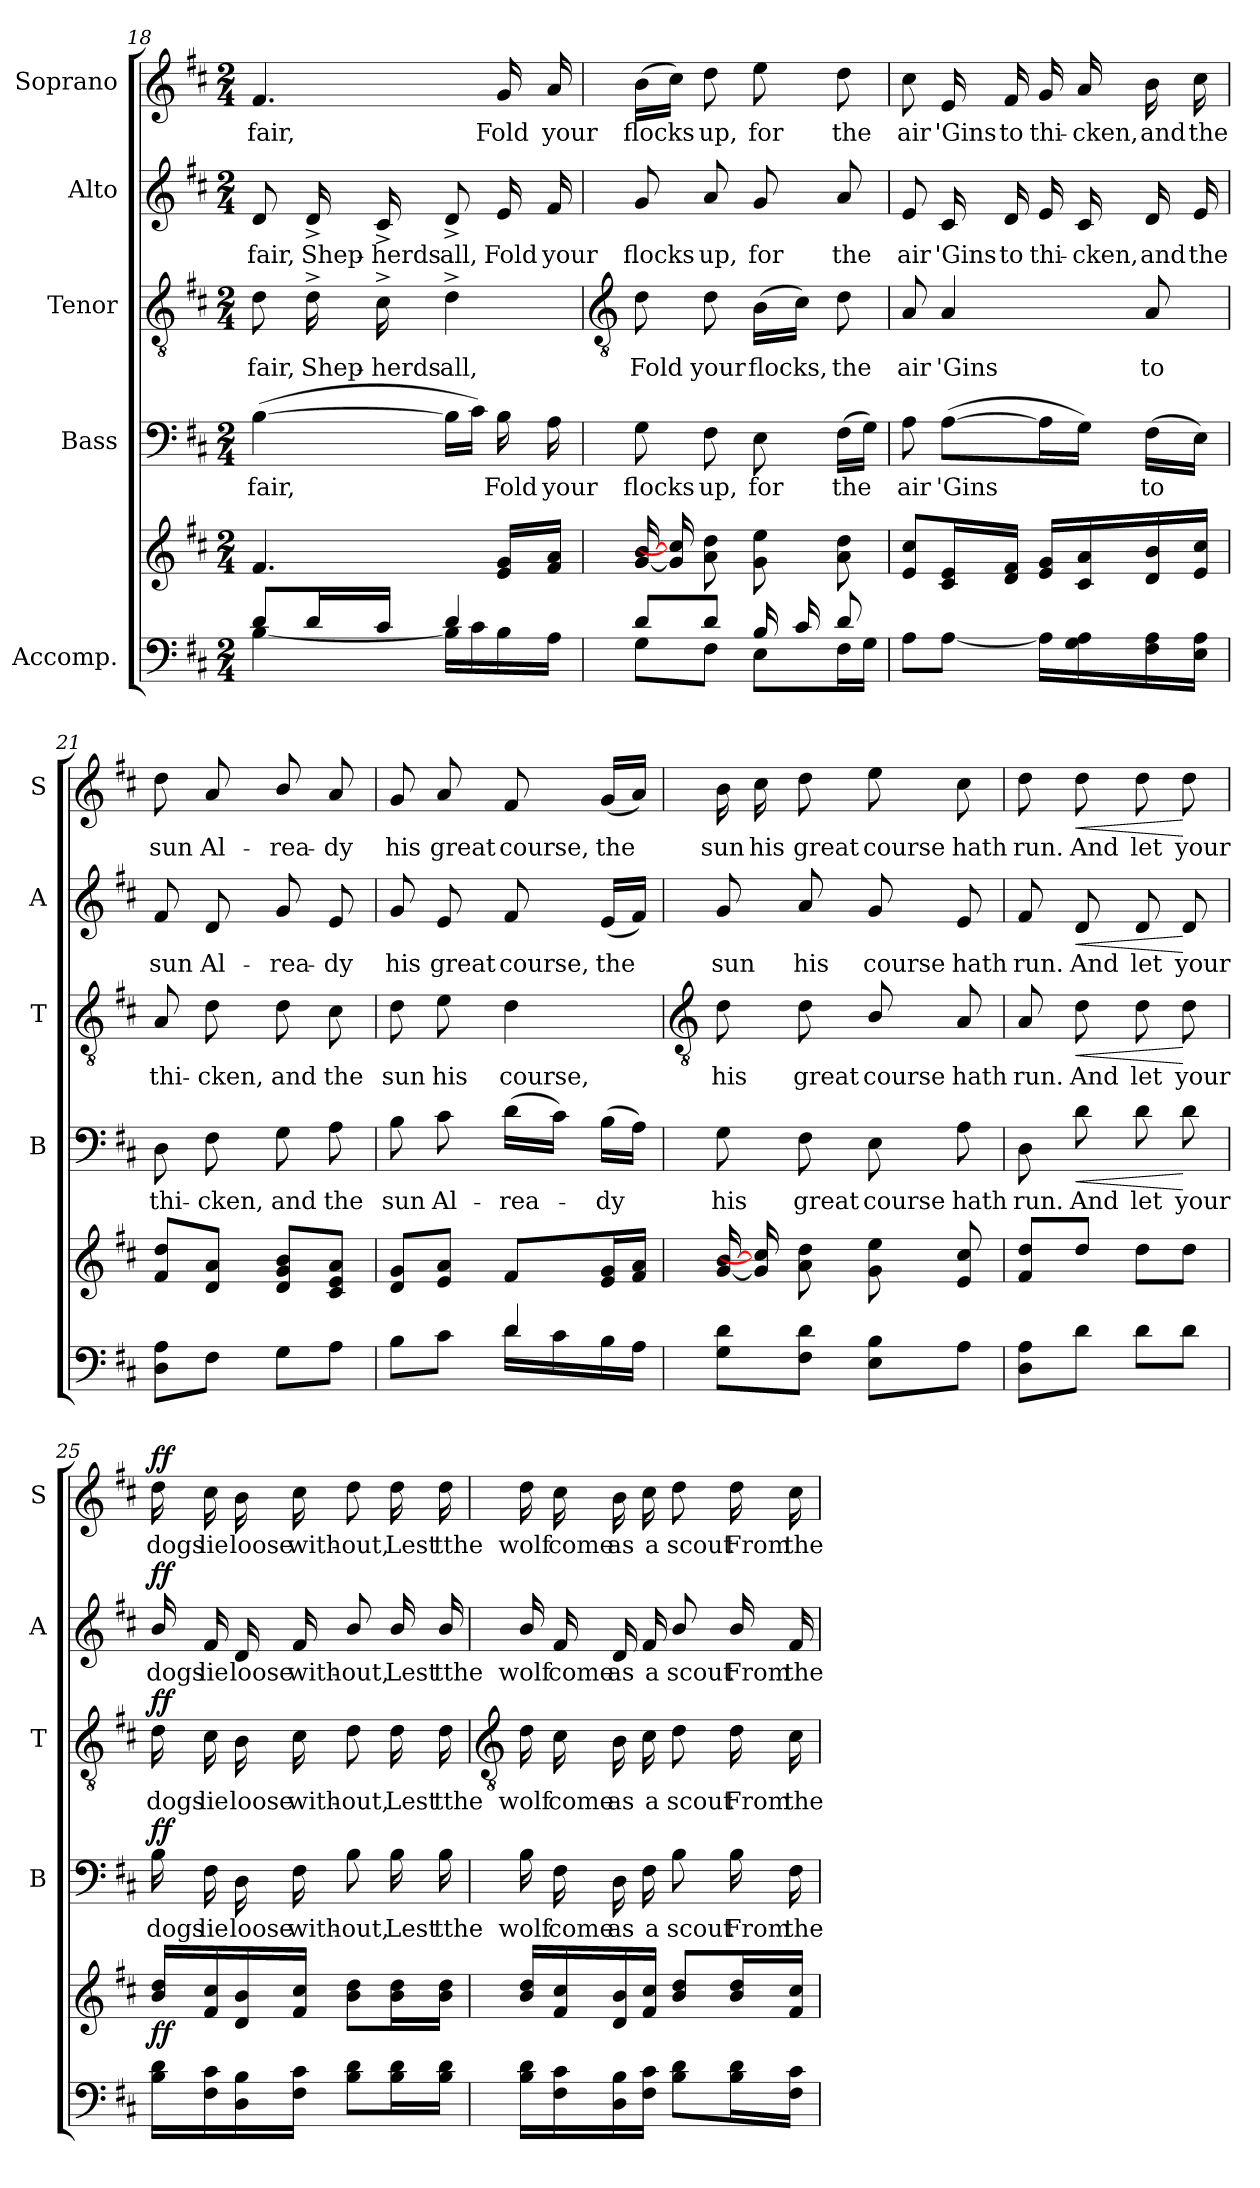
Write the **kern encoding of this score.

**kern	**kern	**dynam	**kern	**text	**dynam	**kern	**text	**dynam	**kern	**text	**dynam	**kern	**text	**dynam
*part5	*part5	*part5	*part4	*part4	*part4	*part3	*part3	*part3	*part2	*part2	*part2	*part1	*part1	*part1
*staff6	*staff5	*staff5/6	*staff4	*staff4	*staff4	*staff3	*staff3	*staff3	*staff2	*staff2	*staff2	*staff1	*staff1	*staff1
*I"Accomp.	*	*	*I"Bass	*	*	*I"Tenor	*	*	*I"Alto	*	*	*I"Soprano	*	*
*	*	*	*I'B	*	*	*I'T	*	*	*I'A	*	*	*I'S	*	*
*clefF4	*clefG2	*	*clefF4	*	*	*clefGv2	*	*	*clefG2	*	*	*clefG2	*	*
*k[f#c#]	*k[f#c#]	*	*k[f#c#]	*	*	*k[f#c#]	*	*	*k[f#c#]	*	*	*k[f#c#]	*	*
*D:	*D:	*	*D:	*	*	*D:	*	*	*D:	*	*	*D:	*	*
*M2/4	*M2/4	*	*M2/4	*	*	*M2/4	*	*	*M2/4	*	*	*M2/4	*	*
=18	=18	=18	=18	=18	=18	=18	=18	=18	=18	=18	=18	=18	=18	=18
*^	*	*	*	*	*	*	*	*	*	*	*	*	*	*
!	!	!	!	!	!LO:LY:b	!	!	!LO:LY:b	!	!	!LO:LY:b	!	!	!LO:LY:b	!
8d/L	[4B\	4.f#	.	(>[4B	fair,	.	8d	fair,	.	8d	fair,	.	4.f#	fair,	.
!	!	!	!	!	!	!	!	!LO:LY:b	!	!	!LO:LY:b	!	!	!	!
16d/L	.	.	.	.	.	.	16d^	Shep-	.	16d^	Shep-	.	.	.	.
!	!	!	!	!	!	!	!	!LO:LY:b	!	!	!LO:LY:b	!	!	!	!
16c#/JJ	.	.	.	.	.	.	16c#^	-herds	.	16c#^	-herds	.	.	.	.
!	!	!	!	!	!	!	!	!LO:LY:b	!	!	!LO:LY:b	!	!	!	!
4d/	16B\LL]	.	.	16BLL]	.	.	4d^	all,	.	8d^	all,	.	.	.	.
.	16c#\	.	.	16c#JJ)	.	.	.	.	.	.	.	.	.	.	.
!	!	!	!	!	!LO:LY:b	!	!	!	!	!	!LO:LY:b	!	!	!LO:LY:b	!
.	16B\	16e 16gLL	.	16B	Fold	.	.	.	.	16e	Fold	.	16g	Fold	.
!	!	!	!	!	!LO:LY:b	!	!	!	!	!	!LO:LY:b	!	!	!LO:LY:b	!
.	16A\JJ	16f# 16aJJ	.	16A	your	.	.	.	.	16f#	your	.	16a	your	.
!!LO:LB:g=z
=19	=19	=19	=19	=19	=19	=19	=19	=19	=19	=19	=19	=19	=19	=19	=19
*	*	*	*	*	*	*	*clefGv2	*	*	*	*	*	*	*	*
!	!	!	!	!	!LO:LY:b	!	!	!LO:LY:b	!	!	!LO:LY:b	!	!	!LO:LY:b	!
8d/L	8G\L	[16g [16bLL	.	8G	flocks	.	8d	Fold	.	8g	flocks	.	(>16bLL	flocks	.
.	.	16g] 16cc#]	.	.	.	.	.	.	.	.	.	.	16cc#JJ)	.	.
!	!	!	!	!	!LO:LY:b	!	!	!LO:LY:b	!	!	!LO:LY:b	!	!	!LO:LY:b	!
8d/J	8F#\J	8a 8ddJ	.	8F#	up,	.	8d	your	.	8a	up,	.	8dd	up,	.
!	!	!	!	!	!LO:LY:b	!	!	!LO:LY:b	!	!	!LO:LY:b	!	!	!LO:LY:b	!
16B/LL	8E\L	8g 8eeL	.	8E	for	.	(>16BLL	flocks,	.	8g	for	.	8ee	for	.
16c#/	.	.	.	.	.	.	16c#JJ)	.	.	.	.	.	.	.	.
!	!	!	!	!	!LO:LY:b	!	!	!LO:LY:b	!	!	!LO:LY:b	!	!	!LO:LY:b	!
8d/J	16F#\L	8a 8ddJ	.	(>16F#LL	the	.	8d	the	.	8a	the	.	8dd	the	.
.	16G\JJ	.	.	16GJJ)	.	.	.	.	.	.	.	.	.	.	.
=20	=20	=20	=20	=20	=20	=20	=20	=20	=20	=20	=20	=20	=20	=20	=20
!LO:N:vis=1	!	!	!	!	!LO:LY:b	!	!	!LO:LY:b	!	!	!LO:LY:b	!	!	!LO:LY:b	!
2ryy	8A\L	8e 8cc#L	.	8A	air	.	8A	air	.	8e	air	.	8cc#	air	.
!	!	!	!	!	!LO:LY:b	!	!	!LO:LY:b	!	!	!LO:LY:b	!	!	!LO:LY:b	!
.	[8A\J	16c# 16eL	.	(>[8AL	'Gins	.	4A	'Gins	.	16c#	'Gins	.	16e	'Gins	.
!	!	!	!	!	!	!	!	!	!	!	!LO:LY:b	!	!	!LO:LY:b	!
.	.	16d 16f#JJ	.	.	.	.	.	.	.	16d	to	.	16f#	to	.
!	!	!	!	!	!	!	!	!	!	!	!LO:LY:b	!	!	!LO:LY:b	!
.	16A\LL]	16e 16gLL	.	16AL]	.	.	.	.	.	16e	thi-	.	16g	thi-	.
!	!	!	!	!	!	!	!	!	!	!	!LO:LY:b	!	!	!LO:LY:b	!
.	16G\ 16A\	16c# 16a	.	16GJJ)	.	.	.	.	.	16c#	-cken,	.	16a	-cken,	.
!	!	!	!	!	!LO:LY:b	!	!	!LO:LY:b	!	!	!LO:LY:b	!	!	!LO:LY:b	!
.	16F#\ 16A\	16d 16b	.	(>16F#LL	to	.	8A	to	.	16d	and	.	16b	and	.
!	!	!	!	!	!	!	!	!	!	!	!LO:LY:b	!	!	!LO:LY:b	!
.	16E\ 16A\JJ	16e 16cc#JJ	.	16EJJ)	.	.	.	.	.	16e	the	.	16cc#	the	.
=21	=21	=21	=21	=21	=21	=21	=21	=21	=21	=21	=21	=21	=21	=21	=21
!LO:N:vis=1	!	!	!	!	!LO:LY:b	!	!	!LO:LY:b	!	!	!LO:LY:b	!	!	!LO:LY:b	!
2ryy	8D\ 8A\L	8f# 8ddL	.	8D	thi-	.	8A	thi-	.	8f#	sun	.	8dd	sun	.
!	!	!	!	!	!LO:LY:b	!	!	!LO:LY:b	!	!	!LO:LY:b	!	!	!LO:LY:b	!
.	8F#\J	8d 8aJ	.	8F#	-cken,	.	8d	-cken,	.	8d	Al-	.	8a	Al-	.
!	!	!	!	!	!LO:LY:b	!	!	!LO:LY:b	!	!	!LO:LY:b	!	!	!LO:LY:b	!
.	8G\L	8d/ 8g/ 8b/L	.	8G	and	.	8d	and	.	8g	-rea-	.	8b/	-rea-	.
!	!	!	!	!	!LO:LY:b	!	!	!LO:LY:b	!	!	!LO:LY:b	!	!	!LO:LY:b	!
.	8A\J	8c# 8e 8aJ	.	8A	the	.	8c#	the	.	8e	-dy	.	8a	-dy	.
=22	=22	=22	=22	=22	=22	=22	=22	=22	=22	=22	=22	=22	=22	=22	=22
!	!	!	!	!	!LO:LY:b	!	!	!LO:LY:b	!	!	!LO:LY:b	!	!	!LO:LY:b	!
4ryy	8B\L	8d 8gL	.	8B	sun	.	8d	sun	.	8g	his	.	8g	his	.
!	!	!	!	!	!LO:LY:b	!	!	!LO:LY:b	!	!	!LO:LY:b	!	!	!LO:LY:b	!
.	8c#\J	8e 8aJ	.	8c#	Al-	.	8e	his	.	8e	great	.	8a	great	.
!	!	!	!	!	!LO:LY:b	!	!	!LO:LY:b	!	!	!LO:LY:b	!	!	!LO:LY:b	!
4d/	16d\LL	8f#L	.	(>16dLL	-rea-	.	4d	course,	.	8f#	course,	.	8f#	course,	.
.	16c#\	.	.	16c#JJ)	.	.	.	.	.	.	.	.	.	.	.
!	!	!	!	!	!LO:LY:b	!	!	!	!	!	!LO:LY:b	!	!	!LO:LY:b	!
.	16B\	16e 16gL	.	(>16BLL	dy	.	.	.	.	(<16eLL	the	.	(<16gLL	the	.
.	16A\JJ	16f# 16aJJ	.	16AJJ)	.	.	.	.	.	16f#JJ)	.	.	16aJJ)	.	.
*v	*v	*	*	*	*	*	*	*	*	*	*	*	*	*	*
!!LO:LB:g=z
=23	=23	=23	=23	=23	=23	=23	=23	=23	=23	=23	=23	=23	=23	=23
*	*	*	*	*	*	*clefGv2	*	*	*	*	*	*	*	*
*^	*	*	*	*	*	*	*	*	*	*	*	*	*	*
!	!	!	!	!	!LO:LY:b	!	!	!LO:LY:b	!	!	!LO:LY:b	!	!	!LO:LY:b	!
*v	*v	*	*	*	*	*	*	*	*	*	*	*	*	*	*
8G 8dL	[16g [16bLL	.	8G	his	.	8d	his	.	8g	sun	.	16b	sun	.
!	!	!	!	!	!	!	!	!	!	!	!	!	!LO:LY:b	!
.	16g] 16cc#]	.	.	.	.	.	.	.	.	.	.	16cc#	his	.
!	!	!	!	!LO:LY:b	!	!	!LO:LY:b	!	!	!LO:LY:b	!	!	!LO:LY:b	!
8F# 8dJ	8a 8ddJ	.	8F#	great	.	8d	great	.	8a	his	.	8dd	great	.
!	!	!	!	!LO:LY:b	!	!	!LO:LY:b	!	!	!LO:LY:b	!	!	!LO:LY:b	!
8E 8BL	8g 8eeL	.	8E	course	.	8B/	course	.	8g	course	.	8ee	course	.
!	!	!	!	!LO:LY:b	!	!	!LO:LY:b	!	!	!LO:LY:b	!	!	!LO:LY:b	!
8AJ	8e 8cc#J	.	8A	hath	.	8A	hath	.	8e	hath	.	8cc#	hath	.
=24	=24	=24	=24	=24	=24	=24	=24	=24	=24	=24	=24	=24	=24	=24
!	!	!	!	!LO:LY:b	!	!	!LO:LY:b	!	!	!LO:LY:b	!	!	!LO:LY:b	!
8D 8AL	8f# 8ddL	.	8D	run.	.	8A	run.	.	8f#	run.	.	8dd	run.	.
!	!	!	!	!LO:LY:b	!LO:HP:b	!	!LO:LY:b	!LO:HP:b	!	!LO:LY:b	!LO:HP:b	!	!LO:LY:b	!LO:HP:b
8dJ	8ddJ	.	8d	And	<	8d	And	<	8d	And	<	8dd	And	<
!	!	!	!	!LO:LY:b	!	!	!LO:LY:b	!	!	!LO:LY:b	!	!	!LO:LY:b	!
8dL	8ddL	.	8d	let	.	8d	let	.	8d	let	.	8dd	let	.
!	!	!	!	!LO:LY:b	!	!	!LO:LY:b	!	!	!LO:LY:b	!	!	!LO:LY:b	!
8dJ	8ddJ	.	8d	your	[	8d	your	[	8d	your	[	8dd	your	[
=25	=25	=25	=25	=25	=25	=25	=25	=25	=25	=25	=25	=25	=25	=25
!	!	!LO:DY:b	!	!LO:LY:b	!LO:DY:b	!	!LO:LY:b	!LO:DY:b	!	!LO:LY:b	!LO:DY:b	!	!LO:LY:b	!LO:DY:b
16B 16dLL	16b 16ddLL	ff	16B	dogs	ff	16d	dogs	ff	16b/	dogs	ff	16dd	dogs	ff
!	!	!	!	!LO:LY:b	!	!	!LO:LY:b	!	!	!LO:LY:b	!	!	!LO:LY:b	!
16F# 16c#	16f# 16cc#	.	16F#	lie	.	16c#	lie	.	16f#	lie	.	16cc#	lie	.
!	!	!	!	!LO:LY:b	!	!	!LO:LY:b	!	!	!LO:LY:b	!	!	!LO:LY:b	!
16D 16B	16d 16b	.	16D	loose	.	16B	loose	.	16d	loose	.	16b	loose	.
!	!	!	!	!LO:LY:b	!	!	!LO:LY:b	!	!	!LO:LY:b	!	!	!LO:LY:b	!
16F# 16c#JJ	16f# 16cc#JJ	.	16F#	with-	.	16c#	with-	.	16f#	with-	.	16cc#	with-	.
!	!	!	!	!LO:LY:b	!	!	!LO:LY:b	!	!	!LO:LY:b	!	!	!LO:LY:b	!
8B 8dL	8b 8ddL	.	8B	-out,	.	8d	-out,	.	8b/	-out,	.	8dd	-out,	.
!	!	!	!	!LO:LY:b	!	!	!LO:LY:b	!	!	!LO:LY:b	!	!	!LO:LY:b	!
16B 16dL	16b 16ddL	.	16B	Lest	.	16d	Lest	.	16b/	Lest	.	16dd	Lest	.
!	!	!	!	!LO:LY:b	!	!	!LO:LY:b	!	!	!LO:LY:b	!	!	!LO:LY:b	!
16B 16dJJ	16b 16ddJJ	.	16B	tthe	.	16d	tthe	.	16b/	tthe	.	16dd	tthe	.
!!LO:LB:g=z
=26	=26	=26	=26	=26	=26	=26	=26	=26	=26	=26	=26	=26	=26	=26
*	*	*	*	*	*	*clefGv2	*	*	*	*	*	*	*	*
!	!	!	!	!LO:LY:b	!	!	!LO:LY:b	!	!	!LO:LY:b	!	!	!LO:LY:b	!
16B 16dLL	16b 16ddLL	.	16B	wolf	.	16d	wolf	.	16b/	wolf	.	16dd	wolf	.
!	!	!	!	!LO:LY:b	!	!	!LO:LY:b	!	!	!LO:LY:b	!	!	!LO:LY:b	!
16F# 16c#	16f# 16cc#	.	16F#	come	.	16c#	come	.	16f#	come	.	16cc#	come	.
!	!	!	!	!LO:LY:b	!	!	!LO:LY:b	!	!	!LO:LY:b	!	!	!LO:LY:b	!
16D 16B	16d 16b	.	16D	as	.	16B	as	.	16d	as	.	16b	as	.
!	!	!	!	!LO:LY:b	!	!	!LO:LY:b	!	!	!LO:LY:b	!	!	!LO:LY:b	!
16F# 16c#JJ	16f# 16cc#JJ	.	16F#	a	.	16c#	a	.	16f#	a	.	16cc#	a	.
!	!	!	!	!LO:LY:b	!	!	!LO:LY:b	!	!	!LO:LY:b	!	!	!LO:LY:b	!
8B 8dL	8b 8ddL	.	8B	scout	.	8d	scout	.	8b/	scout	.	8dd	scout	.
!	!	!	!	!LO:LY:b	!	!	!LO:LY:b	!	!	!LO:LY:b	!	!	!LO:LY:b	!
16B 16dL	16b 16ddL	.	16B	From	.	16d	From	.	16b/	From	.	16dd	From	.
!	!	!	!	!LO:LY:b	!	!	!LO:LY:b	!	!	!LO:LY:b	!	!	!LO:LY:b	!
16F# 16c#JJ	16f# 16cc#JJ	.	16F#	the	.	16c#	the	.	16f#	the	.	16cc#	the	.
=	=	=	=	=	=	=	=	=	=	=	=	=	=	=
*-	*-	*-	*-	*-	*-	*-	*-	*-	*-	*-	*-	*-	*-	*-
